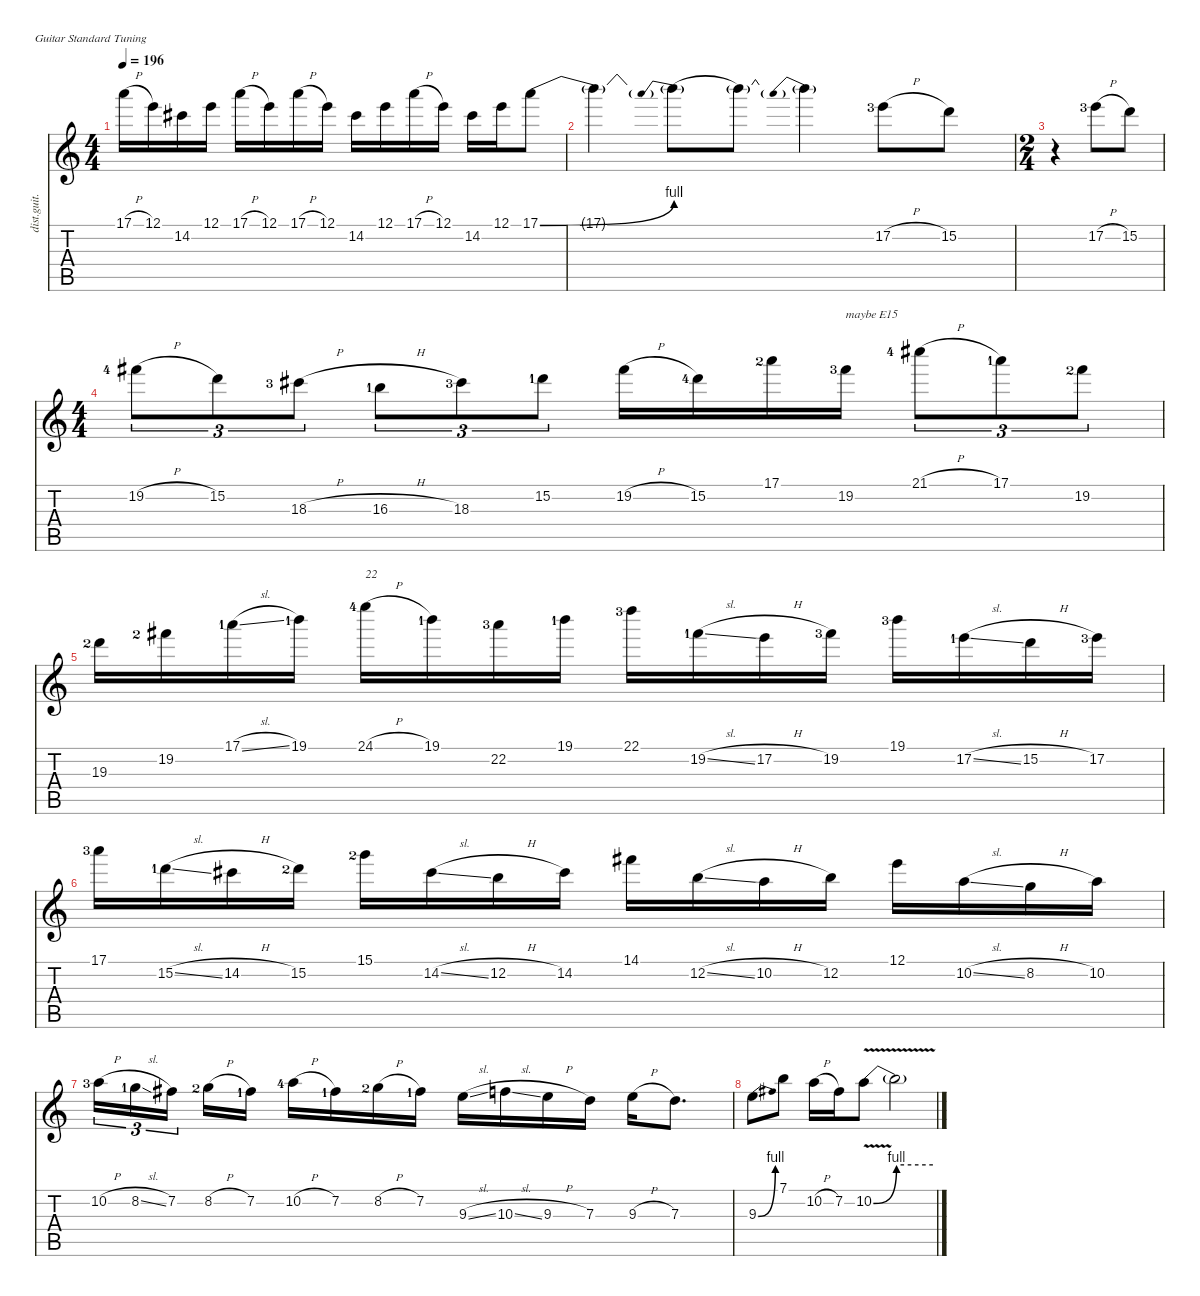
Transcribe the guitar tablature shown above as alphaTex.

\defaultSystemsLayout 4
\hideDynamics
\bracketExtendMode nobrackets
\track ("Friedman" "dist.guit.") {instrument distortionguitar}
\staff {score tabs}
\tuning (E4 B3 G3 D3 A2 E2)
\ts (4 4)
\tempo 196
\clef g2
\ks c
17.1{h}.16{dy f beam Down} 12.1.16{beam Down} 14.2{acc #}.16{beam Down} 12.1.16{beam Down} 17.1{h}.16{beam Down} 12.1.16{beam Down} 17.1{h}.16{beam Down} 12.1.16{beam Down} 14.2{acc #}.16{beam Down} 12.1.16{beam Down} 17.1{h}.16{beam Down} 12.1.16{beam Down} 14.2{acc #}.16{dy mf beam Down} 12.1.16{dy f beam Down} 17.1{be (bend 0 0 60 4)}.8{beam Down} |
17.1{t}.4{beam Down} 17.1{be (prebend 0 4 60 4) t}.8{beam Down} 17.1{t}.8{beam Down} 17.1{be (prebend 0 4 60 4) t}.4{beam Down} 17.2{h lf 4}.8{beam Down} 15.2.8{beam Down} |
\ts (2 4)
\beaming (8 2 2)
r.4{beam Down} 17.2{h lf 4}.8{beam Down} 15.2.8{beam Down} |
\ts (4 4)
\beaming (8 2 2 2 2)
19.2{h lf 5 acc #}.8{tu (3 2) beam Down} 15.2.8{tu (3 2) beam Down} 18.3{h lf 4 acc #}.8{tu (3 2) beam Down} 16.3{h lf 2}.8{tu (3 2) beam Down} 18.3{lf 4 acc #}.8{tu (3 2) beam Down} 15.2{lf 2}.8{tu (3 2) beam Down} 19.2{h acc #}.16{beam Down} 15.2{lf 5}.16{beam Down} 17.1{lf 3}.16{beam Down} 19.2{lf 4 acc #}.16{txt "maybe E15" beam Down} 21.1{h lf 5 acc #}.8{tu (3 2) beam Down} 17.1{lf 2}.8{tu (3 2) beam Down} 19.2{lf 3 acc #}.8{tu (3 2) beam Down} |
19.3{lf 3}.16{beam Down} 19.2{lf 3 acc #}.16{beam Down} 17.1{sl lf 2}.16{beam Down} 19.1{lf 2}.16{beam Down} 24.1{h lf 5}.16{txt "22" beam Down} 19.1{lf 2}.16{beam Down} 22.2{lf 4}.16{beam Down} 19.1{lf 2}.16{beam Down} 22.1{lf 4}.16{beam Down} 19.2{sl lf 2 acc #}.16{beam Down} 17.2{h}.16{beam Down} 19.2{lf 4 acc #}.16{beam Down} 19.1{lf 4}.16{beam Down} 17.2{sl lf 2}.16{beam Down} 15.2{h}.16{beam Down} 17.2{lf 4}.16{beam Down} |
17.1{lf 4}.16{beam Down} 15.2{sl lf 2}.16{beam Down} 14.2{h acc #}.16{beam Down} 15.2{lf 3}.16{beam Down} 15.1{lf 3}.16{beam Down} 14.2{sl acc #}.16{beam Down} 12.2{h}.16{beam Down} 14.2{acc #}.16{beam Down} 14.1{acc #}.16{beam Down} 12.2{sl}.16{beam Down} 10.2{h}.16{beam Down} 12.2.16{beam Down} 12.1.16{beam Down} 10.2{sl}.16{beam Down} 8.2{h}.16{beam Down} 10.2.16{beam Down} |
10.2{h lf 4}.16{tu (3 2) beam Down} 8.2{sl lf 2}.16{tu (3 2) beam Down} 7.2{acc #}.16{tu (3 2) beam Down} 8.2{h lf 3}.16{beam Down} 7.2{lf 2 acc #}.16{beam Down} 10.2{h lf 5}.16{beam Down} 7.2{lf 2 acc #}.16{beam Down} 8.2{h lf 3}.16{beam Down} 7.2{lf 2 acc #}.16{beam Down} 9.3{sl}.16{beam Down} 10.3{sl}.16{beam Down} 9.3{h}.16{beam Down} 7.3.16{beam Down} 9.3{h}.16{beam Down} 7.3.8{d beam Down} |
9.3{be (bend 0 0 15 4)}.8{beam Down} 7.1.8{beam Down} 10.2{h}.16{beam Down} 7.2{acc #}.16{beam Down} 10.2{be (bend 0 0 60 4) v}.8{beam Down} 10.2{be (hold 0 4 60 4) t}.2{beam Down}
